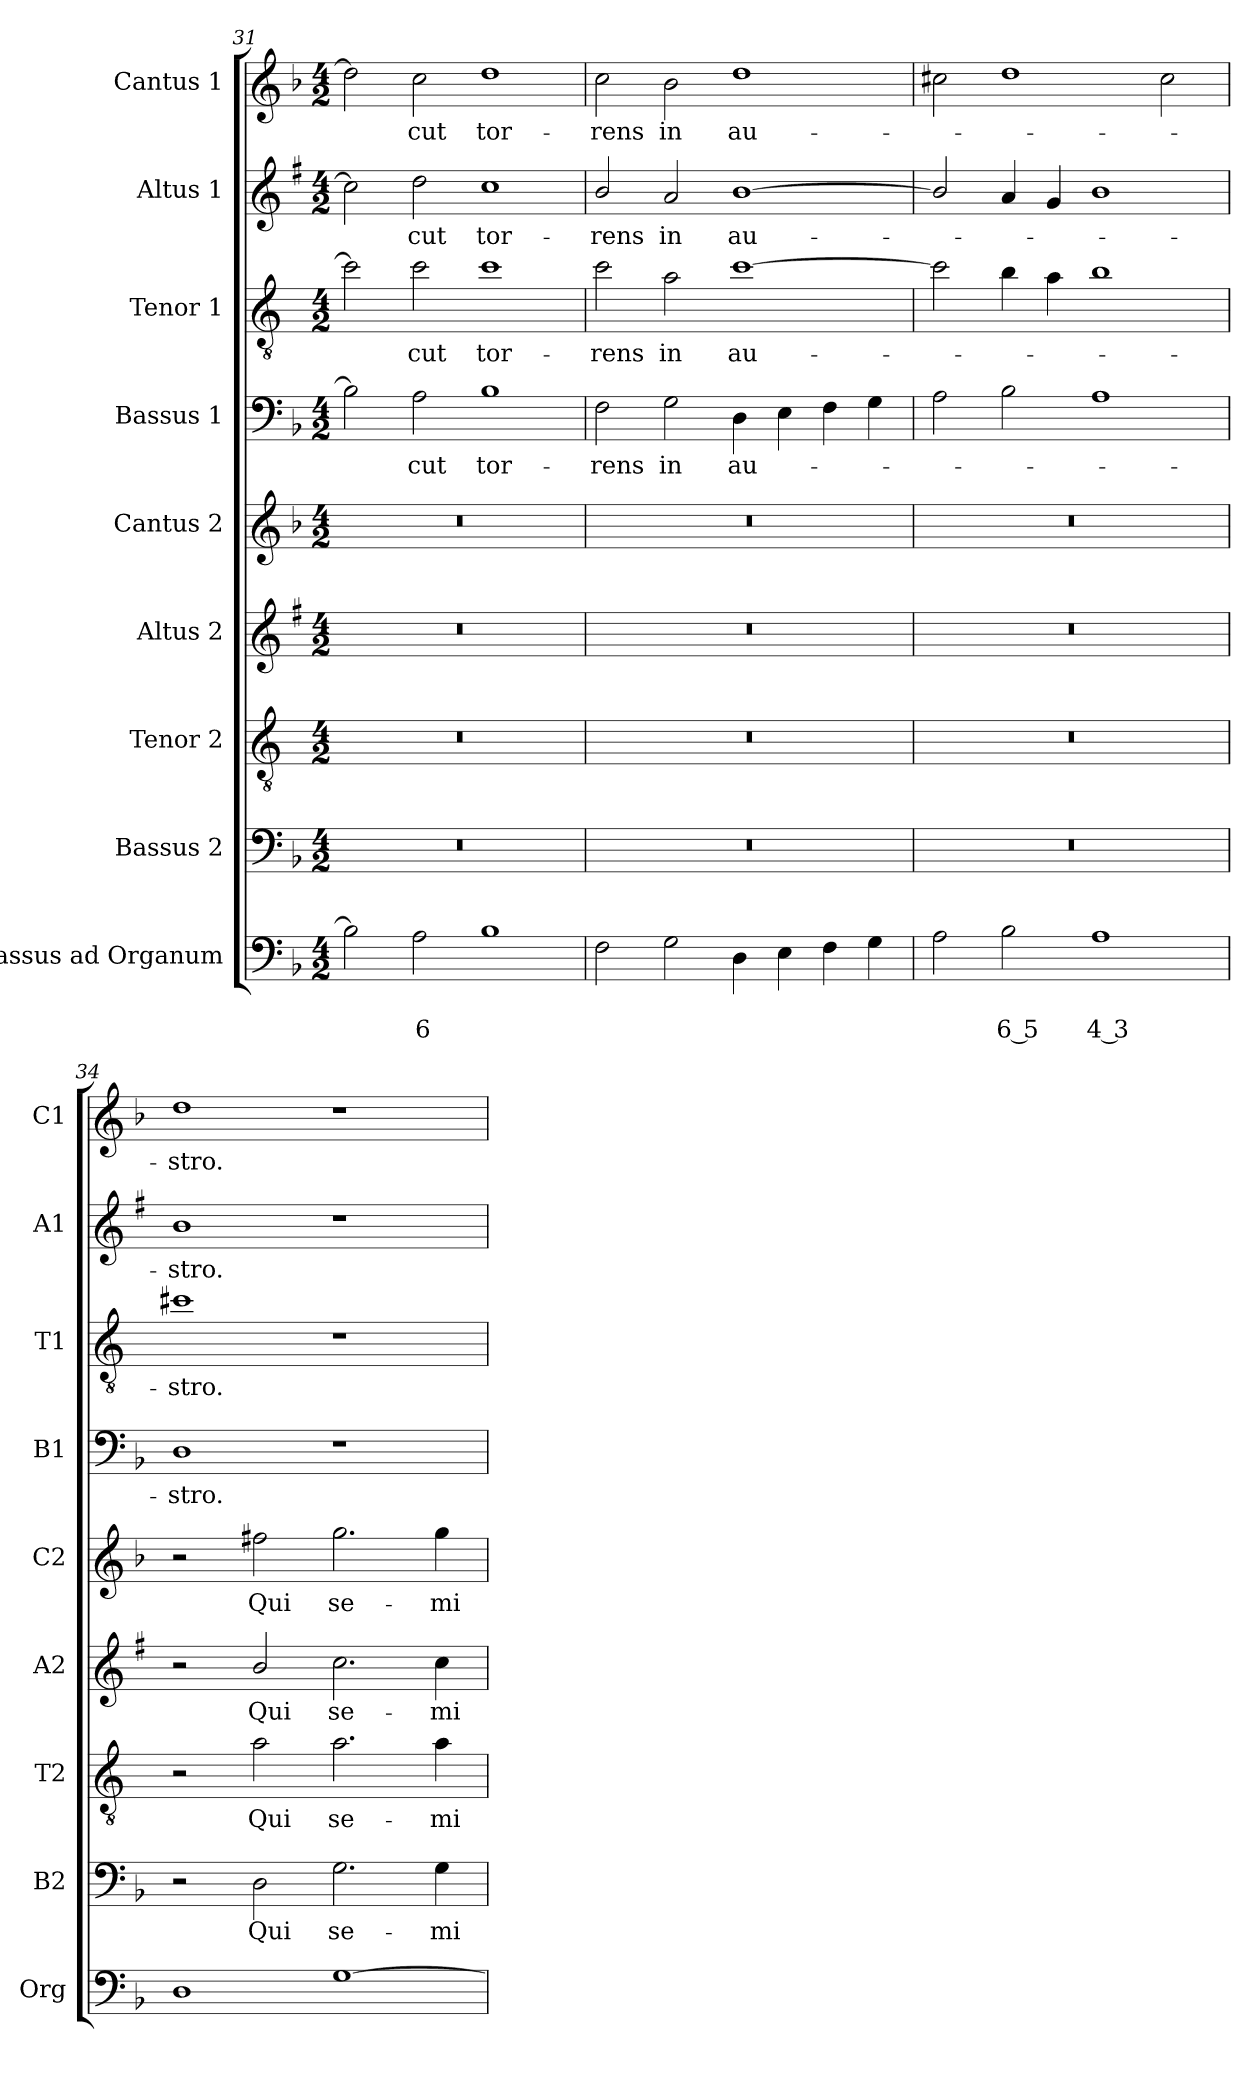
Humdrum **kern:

**kern	**text	**text	**kern	**text	**kern	**text	**kern	**text	**kern	**text	**kern	**text	**kern	**text	**kern	**text	**kern	**text
*part9	*part9	*part9	*part8	*part8	*part7	*part7	*part6	*part6	*part5	*part5	*part4	*part4	*part3	*part3	*part2	*part2	*part1	*part1
*staff9	*staff9	*staff9	*staff8	*staff8	*staff7	*staff7	*staff6	*staff6	*staff5	*staff5	*staff4	*staff4	*staff3	*staff3	*staff2	*staff2	*staff1	*staff1
*I"Bassus ad Organum	*	*	*I"Bassus 2	*	*I"Tenor 2	*	*I"Altus 2	*	*I"Cantus 2	*	*I"Bassus 1	*	*I"Tenor 1	*	*I"Altus 1	*	*I"Cantus 1	*
*I'Org	*	*	*I'B2	*	*I'T2	*	*I'A2	*	*I'C2	*	*I'B1	*	*I'T1	*	*I'A1	*	*I'C1	*
!!LO:LB:g=z
*clefF4	*	*	*clefF4	*	*clefGv2	*	*clefG2	*	*clefG2	*	*clefF4	*	*clefGv2	*	*clefG2	*	*clefG2	*
*	*	*	*	*	*ITrd4c7	*	*ITrd1c2	*	*	*	*	*	*ITrd4c7	*	*ITrd1c2	*	*	*
*k[b-]	*	*	*k[b-]	*	*k[b-]	*	*k[b-]	*	*k[b-]	*	*k[b-]	*	*k[b-]	*	*k[b-]	*	*k[b-]	*
*F:	*	*	*F:	*	*F:	*	*F:	*	*F:	*	*F:	*	*F:	*	*F:	*	*F:	*
*M4/2	*	*	*M4/2	*	*M4/2	*	*M4/2	*	*M4/2	*	*M4/2	*	*M4/2	*	*M4/2	*	*M4/2	*
=31	=31	=31	=31	=31	=31	=31	=31	=31	=31	=31	=31	=31	=31	=31	=31	=31	=31	=31
2B-\]	.	.	0r	.	0r	.	0r	.	0r	.	2B-\]	.	2f\]	.	2b-\]	.	2dd\]	.
!	!	!LO:LY:b	!	!	!	!	!	!	!	!	!	!LO:LY:b	!	!LO:LY:b	!	!LO:LY:b	!	!LO:LY:b
2A\	.	6	.	.	.	.	.	.	.	.	2A\	-cut	2f\	-cut	2cc\	-cut	2cc\	-cut
!	!	!	!	!	!	!	!	!	!	!	!	!LO:LY:b	!	!LO:LY:b	!	!LO:LY:b	!	!LO:LY:b
1B-	.	.	.	.	.	.	.	.	.	.	1B-	tor-	1f	tor-	1b-	tor-	1dd	tor-
=32	=32	=32	=32	=32	=32	=32	=32	=32	=32	=32	=32	=32	=32	=32	=32	=32	=32	=32
!	!	!	!	!	!	!	!	!	!	!	!	!LO:LY:b	!	!LO:LY:b	!	!LO:LY:b	!	!LO:LY:b
2F\	.	.	0r	.	0r	.	0r	.	0r	.	2F\	-rens	2f\	-rens	2a/	-rens	2cc\	-rens
!	!	!	!	!	!	!	!	!	!	!	!	!LO:LY:b	!	!LO:LY:b	!	!LO:LY:b	!	!LO:LY:b
2G\	.	.	.	.	.	.	.	.	.	.	2G\	in	2d\	in	2g/	in	2b-\	in
!	!	!	!	!	!	!	!	!	!	!	!	!LO:LY:b	!	!LO:LY:b	!	!LO:LY:b	!	!LO:LY:b
4D\	.	.	.	.	.	.	.	.	.	.	4D\	au-	[1f	au-	[1a	au-	1dd	au-
4E\	.	.	.	.	.	.	.	.	.	.	4E\	.	.	.	.	.	.	.
4F\	.	.	.	.	.	.	.	.	.	.	4F\	.	.	.	.	.	.	.
4G\	.	.	.	.	.	.	.	.	.	.	4G\	.	.	.	.	.	.	.
=33	=33	=33	=33	=33	=33	=33	=33	=33	=33	=33	=33	=33	=33	=33	=33	=33	=33	=33
2A\	.	.	0r	.	0r	.	0r	.	0r	.	2A\	.	2f\]	.	2a/]	.	2cc#X\	.
!	!	!LO:LY:b	!	!	!	!	!	!	!	!	!	!	!	!	!	!	!	!
2B-\	.	6 5	.	.	.	.	.	.	.	.	2B-\	.	4e\	.	4g/	.	1dd	.
.	.	.	.	.	.	.	.	.	.	.	.	.	4d\	.	4f/	.	.	.
!	!	!LO:LY:b	!	!	!	!	!	!	!	!	!	!	!	!	!	!	!	!
1A	.	4 3	.	.	.	.	.	.	.	.	1A	.	1e	.	1a	.	.	.
.	.	.	.	.	.	.	.	.	.	.	.	.	.	.	.	.	2cc#\	.
=34	=34	=34	=34	=34	=34	=34	=34	=34	=34	=34	=34	=34	=34	=34	=34	=34	=34	=34
!	!	!	!	!	!	!	!	!	!	!	!	!LO:LY:b	!	!LO:LY:b	!	!LO:LY:b	!	!LO:LY:b
1D	.	.	2r	.	2r	.	2r	.	2r	.	1D	-stro.	1f#X	-stro.	1a	-stro.	1dd	-stro.
!	!	!	!	!LO:LY:b	!	!LO:LY:b	!	!LO:LY:b	!	!LO:LY:b	!	!	!	!	!	!	!	!
.	.	.	2D\	Qui	2d\	Qui	2a/	Qui	2ff#X\	Qui	.	.	.	.	.	.	.	.
!	!	!	!	!LO:LY:b	!	!LO:LY:b	!	!LO:LY:b	!	!LO:LY:b	!	!	!	!	!	!	!	!
[1G	.	.	2.G\	se-	2.d\	se-	2.b-\	se-	2.gg\	se-	1r	.	1r	.	1r	.	1r	.
!	!	!	!	!LO:LY:b	!	!LO:LY:b	!	!LO:LY:b	!	!LO:LY:b	!	!	!	!	!	!	!	!
.	.	.	4G\	-mi-	4d\	-mi-	4b-\	-mi-	4gg\	-mi-	.	.	.	.	.	.	.	.
=	=	=	=	=	=	=	=	=	=	=	=	=	=	=	=	=	=	=
*-	*-	*-	*-	*-	*-	*-	*-	*-	*-	*-	*-	*-	*-	*-	*-	*-	*-	*-
